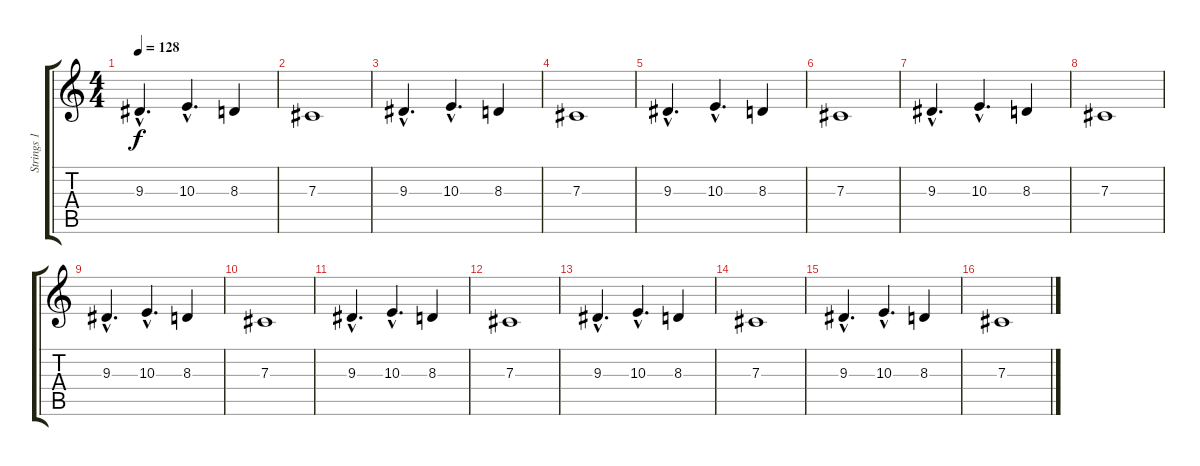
\track ("Strings 1" "Strings 1") {instrument stringensemble1}
\staff {score tabs}
\tuning (Eb4 Bb3 Gb3 Db3 Ab2 Eb2) {hide}
\ts (4 4)
\tempo 128
\clef g2
\ks c
9.3{hac}.4{d dy f} 10.3{hac}.4{d} 8.3.4 |
7.3.1 |
9.3{hac}.4{d} 10.3{hac}.4{d} 8.3.4 |
7.3.1 |
9.3{hac}.4{d} 10.3{hac}.4{d} 8.3.4 |
7.3.1 |
9.3{hac}.4{d} 10.3{hac}.4{d} 8.3.4 |
7.3.1 |
9.3{hac}.4{d} 10.3{hac}.4{d} 8.3.4 |
7.3.1 |
9.3{hac}.4{d} 10.3{hac}.4{d} 8.3.4 |
7.3.1 |
9.3{hac}.4{d} 10.3{hac}.4{d} 8.3.4 |
7.3.1 |
9.3{hac}.4{d} 10.3{hac}.4{d} 8.3.4 |
7.3.1
